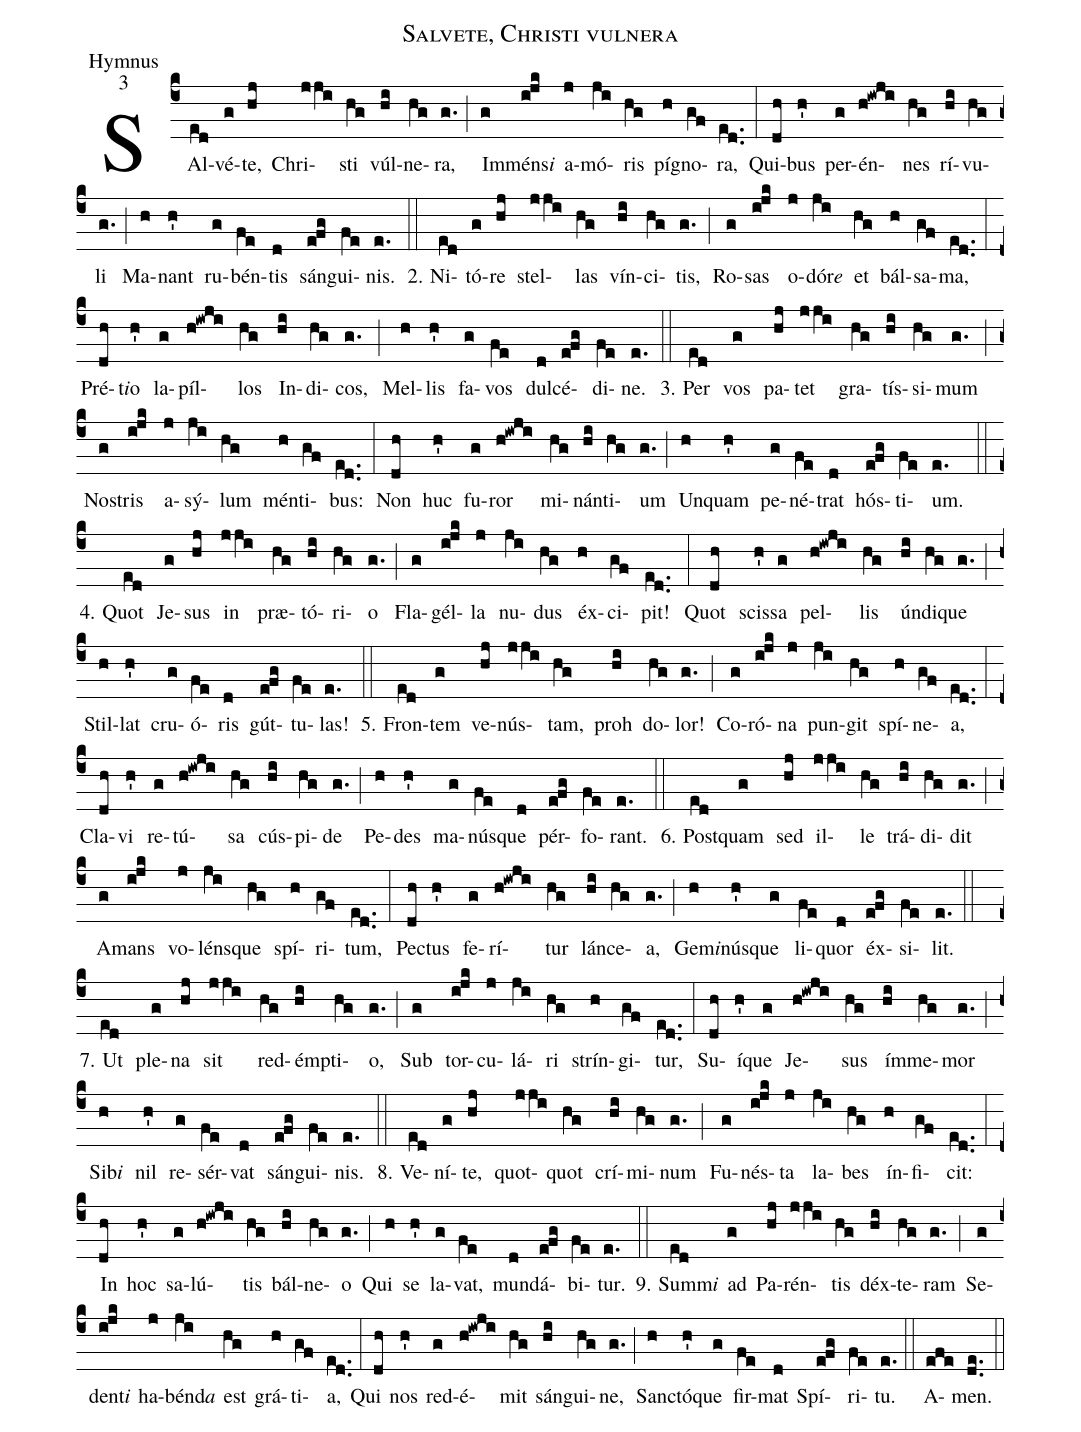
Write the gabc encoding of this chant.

name:Salvete, Christi vulnera;
office-part:Hymnus;
mode:3;
%%
(c4) SAl(ed)vé(g)te,(hj) Chri(jji)sti(hg) vúl(hi)ne(hg)ra,(g.) (;) Im(g)méns<i>i</i>(ijk) a(j)mó(ji)ris(hg) pí(h)gno(gf)ra,(ed..) (:) Qui(dh)bus(h') per(g)én(h!iwji)nes(hg) rí(hi)vu(hg)li(g.) (;) Ma(h)nant(h') ru(g)bén(fe)tis(d) sán(efg)gui(fe)nis.(e.) (::)
2. Ni(ed)tó(g)re(hj) stel(jji)las(hg) vín(hi)ci(hg)tis,(g.) (;) Ro(g)sas(ijk) o(j)dór<i>e</i>(ji) et(hg) bál(h)sa(gf)ma,(ed..) (:) Pré(dh)t<i>i</i>o(h') la(g)píl(h!iwji)los(hg) In(hi)di(hg)cos,(g.) (;) Mel(h)lis(h') fa(g)vos(fe) dul(d)cé(efg)di(fe)ne.(e.) (::)

3. Per(ed) vos(g) pa(hj)tet(jji) gra(hg)tís(hi)si(hg)mum(g.) (;) No(g)stris(ijk) a(j)sý(ji)lum(hg) mén(h)ti(gf)bus:(ed..) (:) Non(dh) huc(h') fu(g)ror(h!iwji) mi(hg)nán(hi)ti(hg)um(g.) (;) Un(h)quam(h') pe(g)né(fe)trat(d) hós(efg)ti(fe)um.(e.) (::)

4. Quot(ed) Je(g)sus(hj) in(jji) præ(hg)tó(hi)ri(hg)o(g.) (;) Fla(g)gél(ijk)la(j) nu(ji)dus(hg) éx(h)ci(gf)pit!(ed..) (:) Quot(dh) scis(h')sa(g) pel(h!iwji)lis(hg) ún(hi)di(hg)que(g.) (;) Stil(h)lat(h') cru(g)ó(fe)ris(d) gút(efg)tu(fe)las!(e.) (::)

5. Fron(ed)tem(g) ve(hj)nús(jji)tam,(hg) proh(hi) do(hg)lor!(g.) (;) Co(g)ró(ijk)na(j) pun(ji)git(hg) spí(h)ne(gf)a,(ed..) (:) Cla(dh)vi(h') re(g)tú(h!iwji)sa(hg) cús(hi)pi(hg)de(g.) (;) Pe(h)des(h') ma(g)nús(fe)que(d) pér(efg)fo(fe)rant.(e.) (::)

6. Post(ed)quam(g) sed(hj) il(jji)le(hg) trá(hi)di(hg)dit(g.) (;) A(g)mans(ijk) vo(j)léns(ji)que(hg) spí(h)ri(gf)tum,(ed..) (:) Pec(dh)tus(h') fe(g)rí(h!iwji)tur(hg) lán(hi)ce(hg)a,(g.) (;) Gem<i>i</i>(h)nús(h')que(g) li(fe)quor(d) éx(efg)si(fe)lit.(e.) (::)

7. Ut(ed) ple(g)na(hj) sit(jji) red(hg)émp(hi)ti(hg)o,(g.) (;) Sub(g) tor(ijk)cu(j)lá(ji)ri(hg) strín(h)gi(gf)tur,(ed..) (:) Su(dh)í(h')que(g) Je(h!iwji)sus(hg) ím(hi)me(hg)mor(g.) (;) Sib<i>i</i>(h) nil(h') re(g)sér(fe)vat(d) sán(efg)gui(fe)nis.(e.) (::)

8. Ve(ed)ní(g)te,(hj) quot(jji)quot(hg) crí(hi)mi(hg)num(g.) (;) Fu(g)nés(ijk)ta(j) la(ji)bes(hg) ín(h)fi(gf)cit:(ed..) (:) In(dh) hoc(h') sa(g)lú(h!iwji)tis(hg) bál(hi)ne(hg)o(g.) (;) Qui(h) se(h') la(g)vat,(fe) mun(d)dá(efg)bi(fe)tur.(e.) (::)

9. Summ<i>i</i>(ed) ad(g) Pa(hj)rén(jji)tis(hg) déx(hi)te(hg)ram(g.) (;) Se(g)dent<i>i</i>(ijk) ha(j)bénd<i>a</i>(ji) est(hg) grá(h)ti(gf)a,(ed..) (:) Qui(dh) nos(h') red(g)é(h!iwji)mit(hg) sán(hi)gui(hg)ne,(g.) (;) Sanc(h)tó(h')que(g) fir(fe)mat(d) Spí(efg)ri(fe)tu.(e.) (::)
A(efe)men.(de..) (::)
